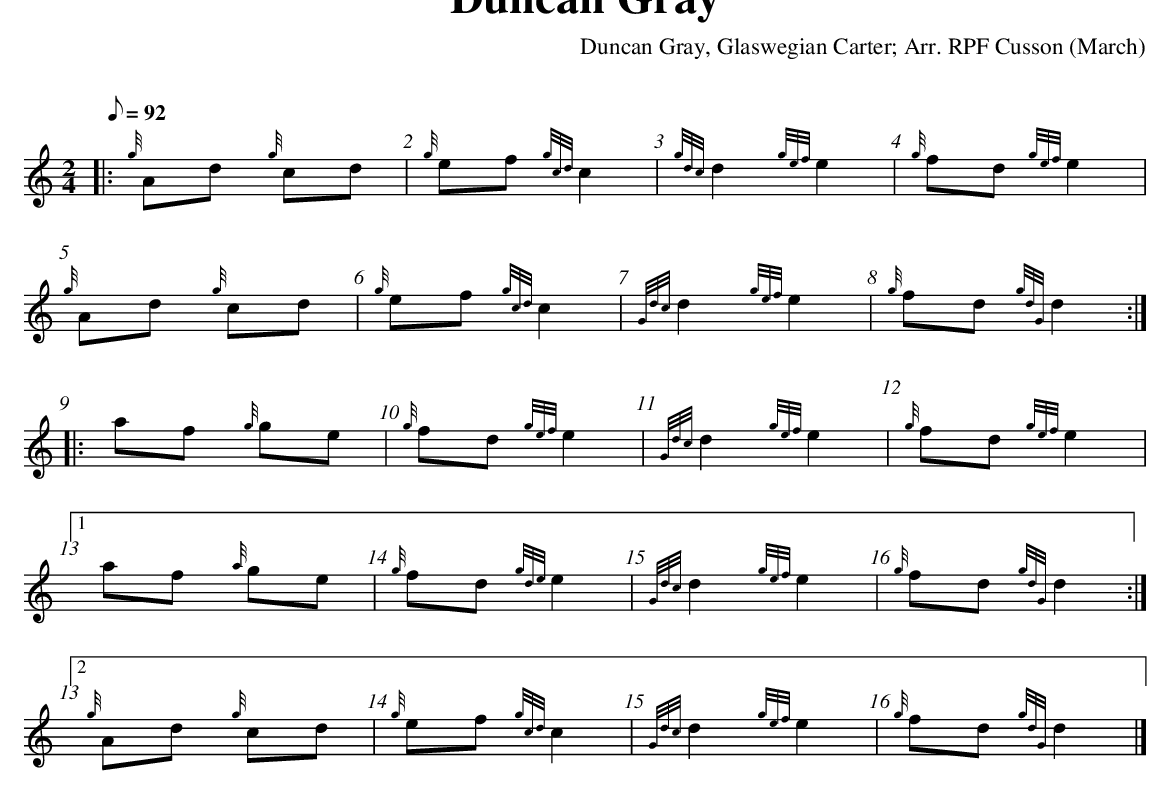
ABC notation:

X:1
T:Duncan Gray
M:2/4
L:1/8
Q:92   %Slow march is typically between 60 and 70 BPMs.  IR slows it to 65. https://en.wikipedia.org/wiki/Military_step
C: Duncan Gray, Glaswegian Carter; Arr. RPF Cusson (March)
K:HP
|:{g}Ad {g}cd | {g}ef {gcd}c2 | {gdc}d2 {gef}e2 | {g}fd {gef}e2 |
\
{g}Ad {g}cd | {g}ef {gcd}c2 | {Gdc}d2 {gef}e2 | {g}fd {gdG}d2 :|
\
|: af {g}ge | {g}fd {gef}e2 | {Gdc}d2 {gef}e2 | {g}fd {gef}e2 |1
\
af {a}ge | {g}fd {gde}e2 | {Gdc}d2 {gef}e2 | {g}fd {gdG}d2 :|2
\
{g}Ad {g}cd | {g}ef {gcd}c2 | {Gdc}d2 {gef}e2 | {g}fd {gdG}d2|]
